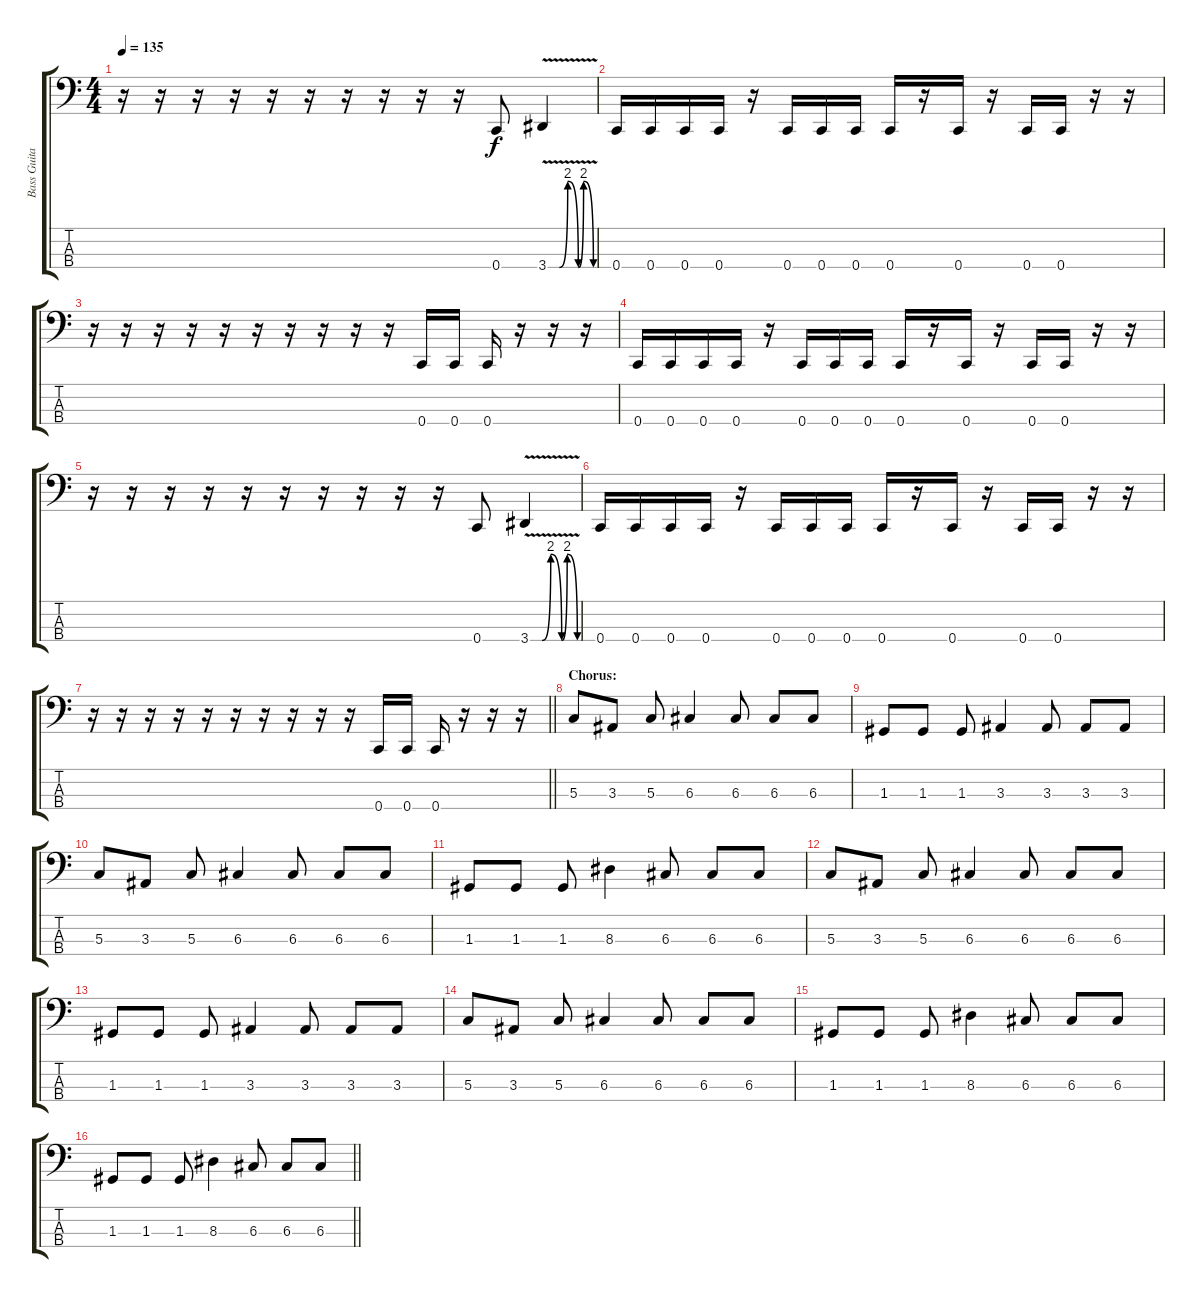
\track ("Bass Guitar" "Bass Guita") {instrument electricbasspick}
\staff {score tabs}
\tuning (F2 C2 G1 C1) {hide}
\ts (4 4)
\tempo 135
\clef f4
\ks c
r.16{dy f} r.16 r.16 r.16 r.16 r.16 r.16 r.16 r.16 r.16 0.4.8 3.4{be (custom 0 0 15 0 26 8 40 0 47 8 60 0) v}.4 |
0.4.16 0.4.16 0.4.16 0.4.16 r.16 0.4.16 0.4.16 0.4.16 0.4.16 r.16 0.4.16 r.16 0.4.16 0.4.16 r.16 r.16 |
r.16 r.16 r.16 r.16 r.16 r.16 r.16 r.16 r.16 r.16 0.4.16 0.4.16 0.4.16 r.16 r.16 r.16 |
0.4.16 0.4.16 0.4.16 0.4.16 r.16 0.4.16 0.4.16 0.4.16 0.4.16 r.16 0.4.16 r.16 0.4.16 0.4.16 r.16 r.16 |
r.16 r.16 r.16 r.16 r.16 r.16 r.16 r.16 r.16 r.16 0.4.8 3.4{be (custom 0 0 15 0 26 8 40 0 47 8 60 0) v}.4 |
0.4.16 0.4.16 0.4.16 0.4.16 r.16 0.4.16 0.4.16 0.4.16 0.4.16 r.16 0.4.16 r.16 0.4.16 0.4.16 r.16 r.16 |
\barLineRight lightlight
r.16 r.16 r.16 r.16 r.16 r.16 r.16 r.16 r.16 r.16 0.4.16 0.4.16 0.4.16 r.16 r.16 r.16 |
\section ("" "Chorus:")
5.3.8 3.3.8 5.3.8 6.3.4 6.3.8 6.3.8 6.3.8 |
1.3.8 1.3.8 1.3.8 3.3.4 3.3.8 3.3.8 3.3.8 |
5.3.8 3.3.8 5.3.8 6.3.4 6.3.8 6.3.8 6.3.8 |
1.3.8 1.3.8 1.3.8 8.3.4 6.3.8 6.3.8 6.3.8 |
5.3.8 3.3.8 5.3.8 6.3.4 6.3.8 6.3.8 6.3.8 |
1.3.8 1.3.8 1.3.8 3.3.4 3.3.8 3.3.8 3.3.8 |
5.3.8 3.3.8 5.3.8 6.3.4 6.3.8 6.3.8 6.3.8 |
1.3.8 1.3.8 1.3.8 8.3.4 6.3.8 6.3.8 6.3.8 |
\barLineRight lightlight
1.3.8 1.3.8 1.3.8 8.3.4 6.3.8 6.3.8 6.3.8
